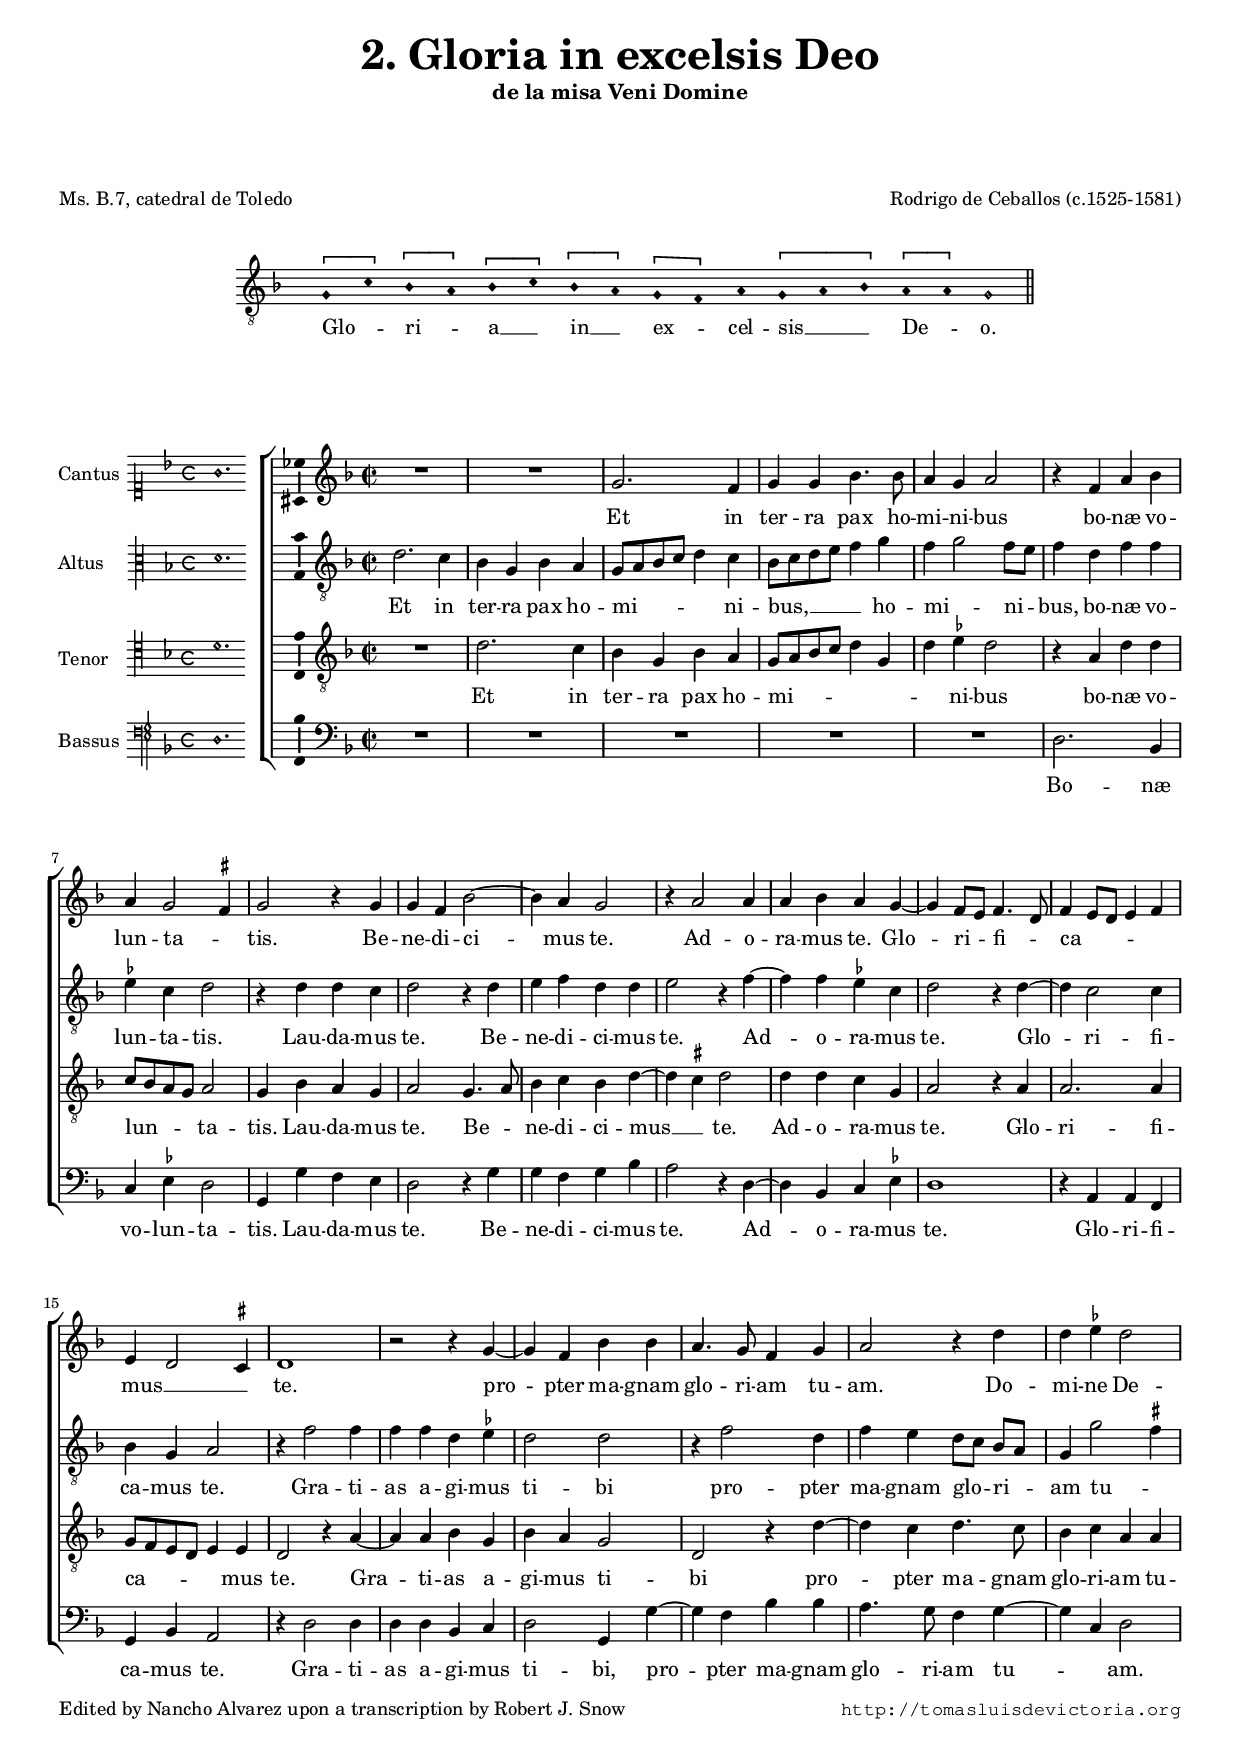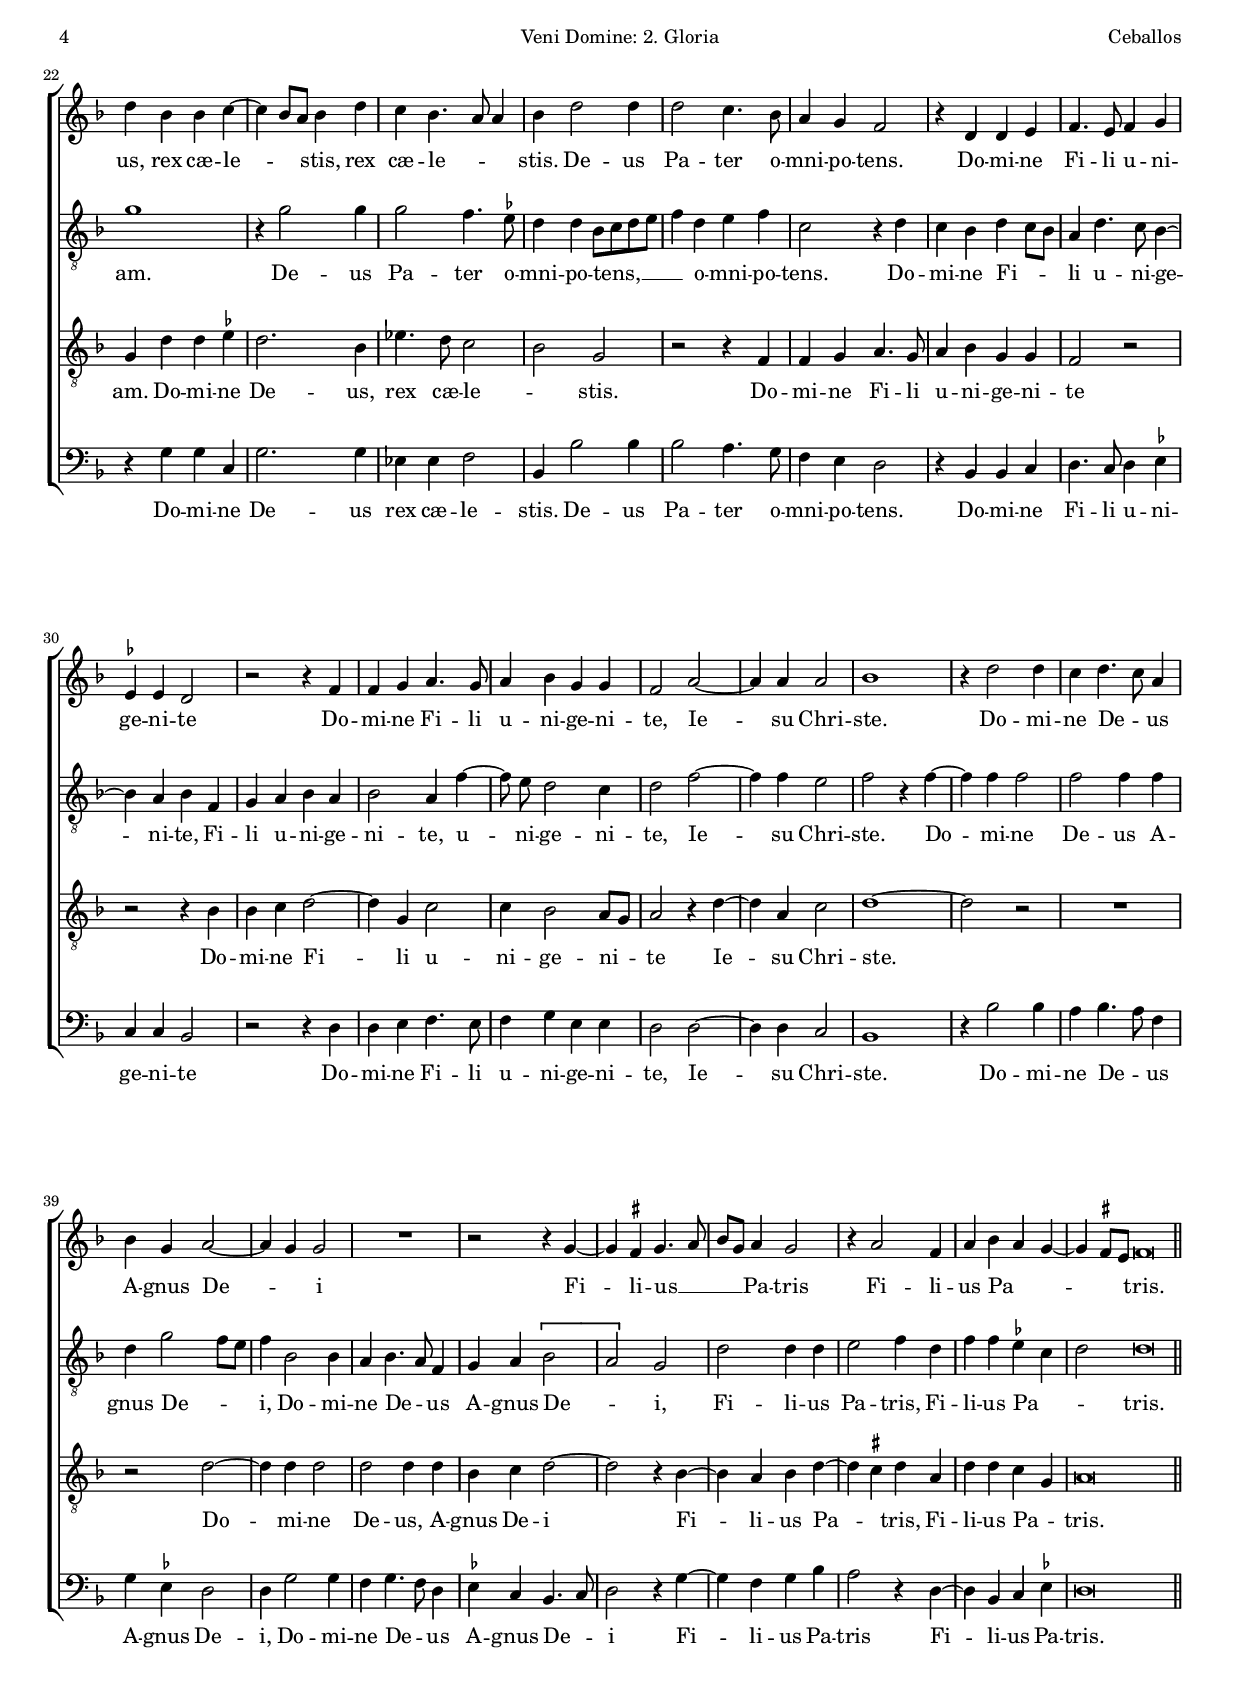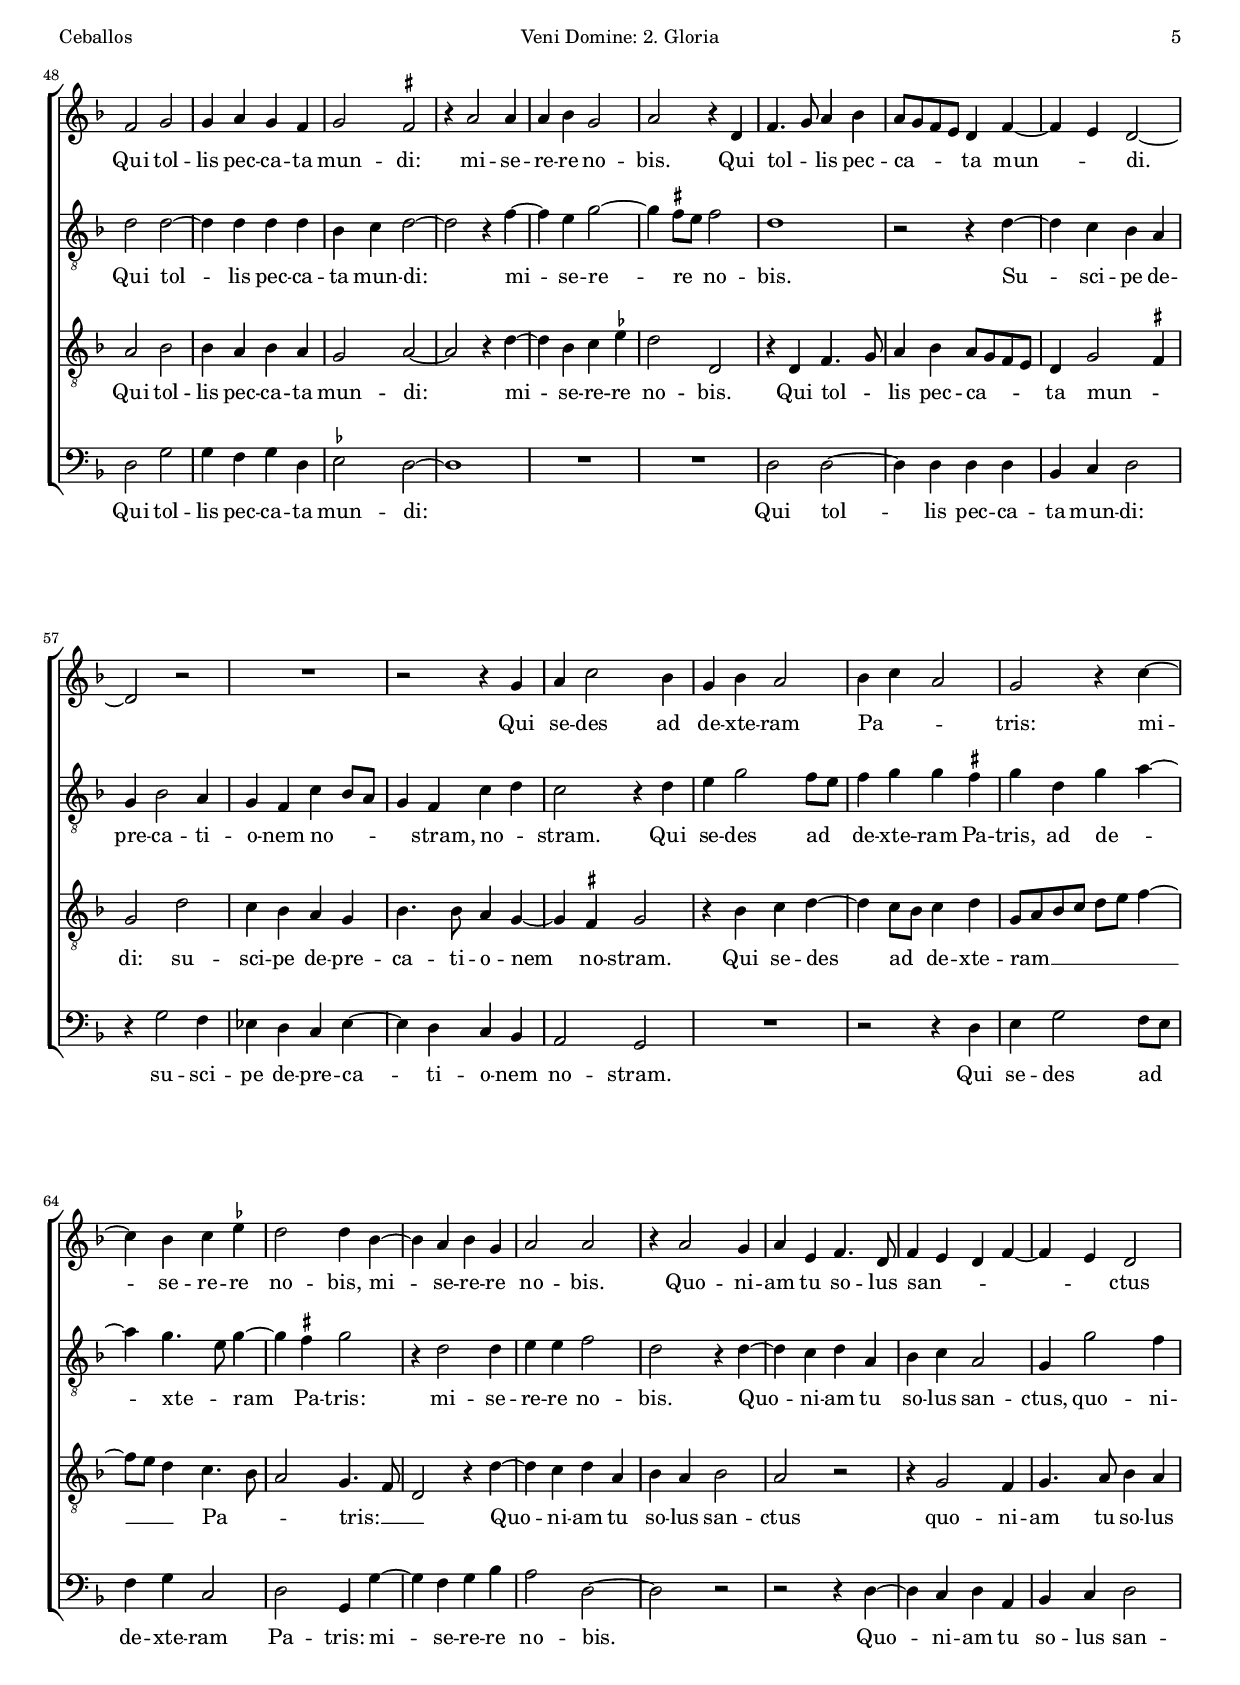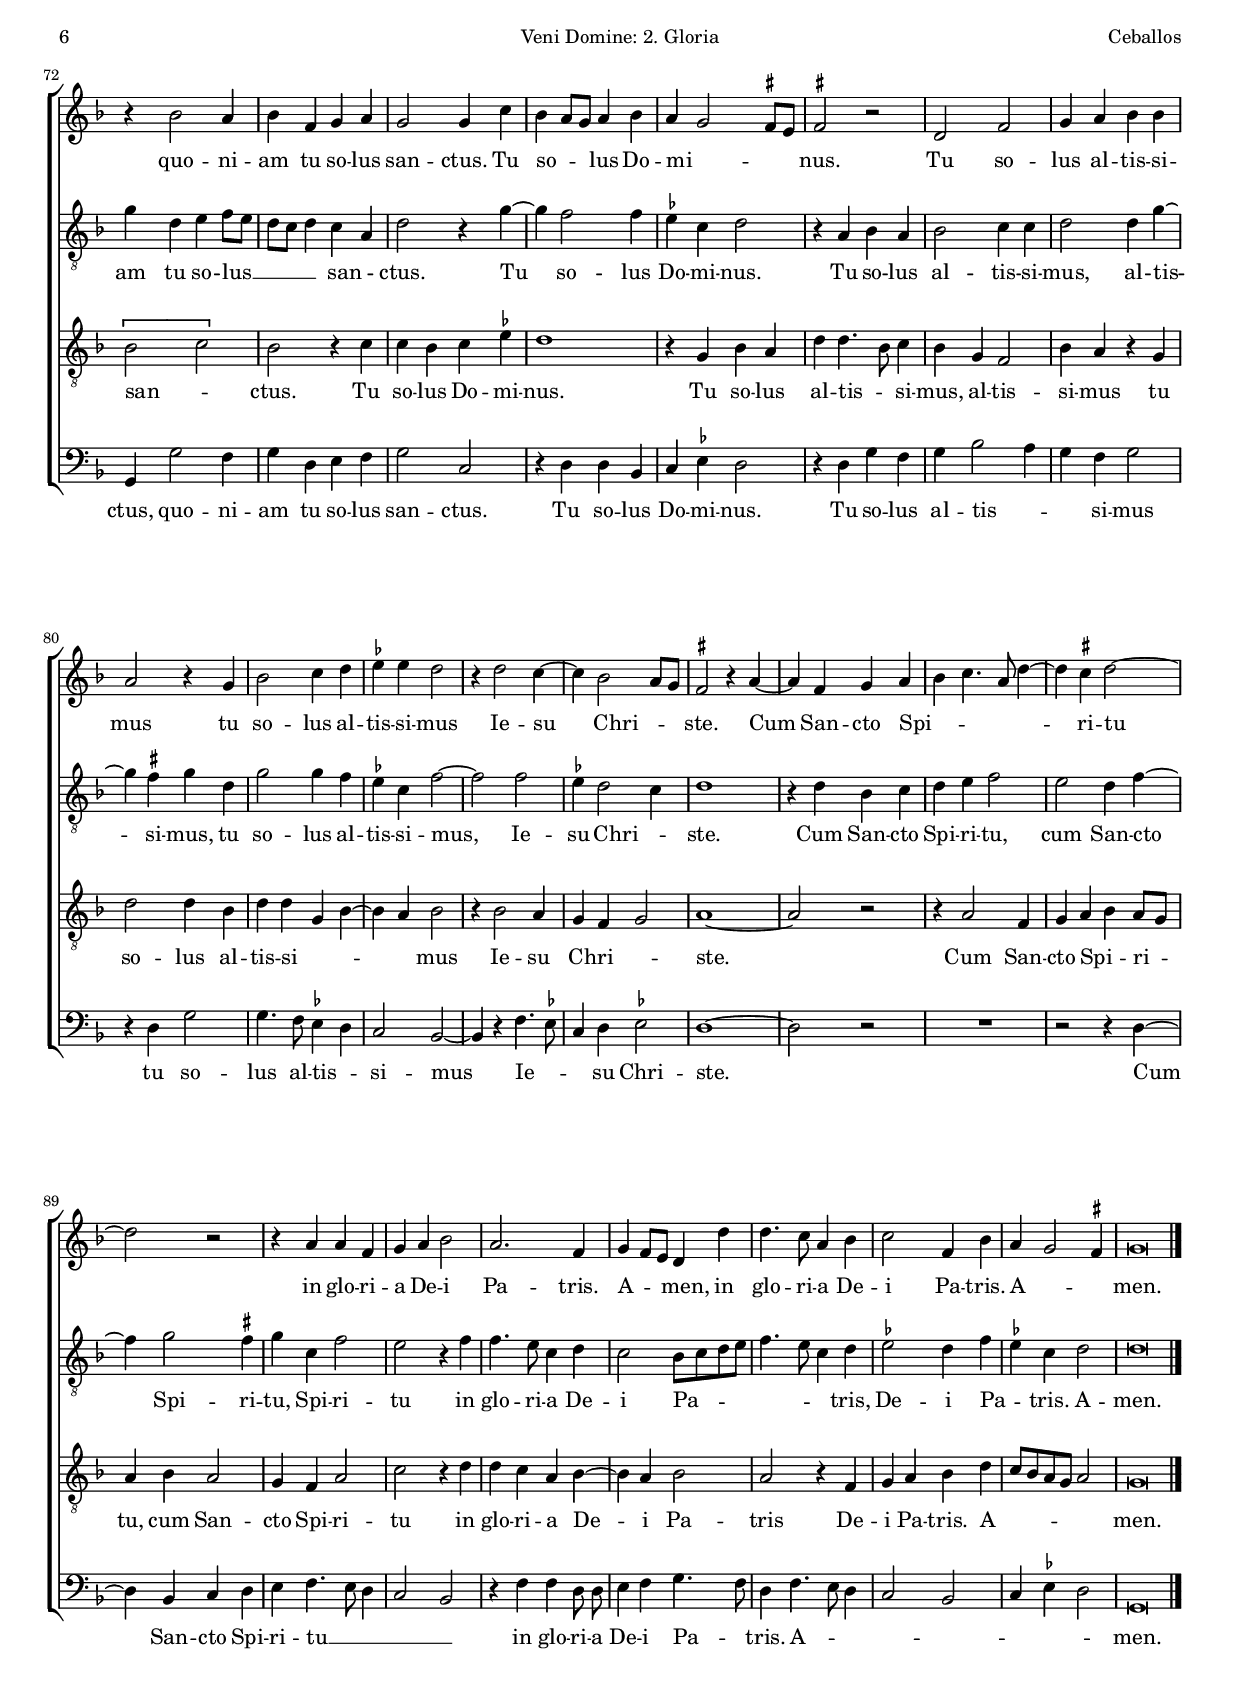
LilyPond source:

\version "2.18.0"

#(set-default-paper-size "a4")
#(set-global-staff-size 16.4)
#(ly:set-option 'point-and-click #f)
%mobile -s15.5 -i3.2

italicas=\override LyricText.font-shape = #'italic
rectas=\override LyricText.font-shape = #'upright
ss=\once \set suggestAccidentals = ##t
incipitwidth = 20
mtempo={\tempo 4 = 100}
mtempob={\tempo 4 = 50}
mt=#(define-music-function (parser location offset) (number?) ; move lyric text
      #{ \once \override LyricText.X-offset = -$offset #})

htitle="Veni Domine: 2. Gloria"
hcomposer="Ceballos"

\header {
	title=\markup{\fontsize #3 "2. Gloria in excelsis Deo"}
	subtitle="de la misa Veni Domine"
	subsubtitle=\markup{\null \vspace #3 }
	composer="Rodrigo de Ceballos (c.1525-1581)"
        pdfauthor=\composer
	%opus="(-)"
	poet=\markup{"Ms. B.7, catedral de Toledo"}
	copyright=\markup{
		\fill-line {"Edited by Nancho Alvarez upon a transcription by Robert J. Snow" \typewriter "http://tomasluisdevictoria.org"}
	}
%	tagline=""
}

\markup{\null \vspace #1 } %notablet

\score {\transpose c c {
<<
         \new Voice = "canto" {
                 %\set Staff.instrumentName=""
                 \override Staff.TimeSignature.transparent = ##t
                 \override Stem.transparent = ##t
                 \set Score.timing = ##f
                 \override NoteHead.style = #'neomensural         
                 \clef "G_8" 
                 \key f \major
                 \[g4 c'\] \[bes a\] \[bes c'\] \[bes a\] \[g f\] a \[g a bes\] \[a a\] g2*1/2
                 \bar "||"
         }
         \new Lyrics \lyricsto "canto" {
                Glo -- _ ri -- _ a __ _ in __ _ ex -- _ cel -- sis __ _ _ De -- _ o.
         }
>>
        }%transpose

\layout {
        \override LigatureBracket.padding = #1
        line-width=16.5\cm 
        indent=3.0\cm
        ragged-right = ##f
                %tablet line-width=14\cm
                %tablet indent=2\cm
}
}



global={\key f \major \time 2/2 \skip 1*47 \bar "||" \break
        \skip 1*50 \bar "|."
}


cantus=\relative c''{
	R1*2
	g2. f4
	g4 g bes4. bes8
	a4 g a2
	r4 f a bes
	a g2 \ss fis4
	g2 r4 g
	g f bes2 ~
	bes4 a g2
	r4 a2 a4
	a bes a g ~
	g4 f8 e f4. d8
	f4 e8 d e4 f
	e d2 \ss cis4
	d1
	r2 r4 g ~
	g f bes bes
	a4. g8 f4 g
	a2 r4 d
	d \ss ees d2
	d4 bes bes c ~
	c bes8 a bes4 d
	c bes4. a8 a4
	bes4 d2 d4
	d2 c4. bes8
	a4 g f2
	r4 d d e
	f4. e8 f4 g
	\ss ees4 ees d2
	r2 r4 f
	f g a4. g8
	a4 bes g g
	f2 a ~
	a4 a a2
	bes1
	r4 d2 d4
	c d4. c8 a4
	bes4 g a2 ~
	a4 g g2
	R1
	r2 r4 g ~
	g \ss fis g4. a8
	bes g a4 g2
	r4 a2 f4
	a bes a g ~
	g \ss fis8 e \mtempob fis\breve*1/4 \mtempo
	f2 g
	g4 a g f
	g2 \ss fis
	r4 a2 a4
	a bes g2
	a r4 d,
	f4. g8 a4 bes
	a8 g f e d4 f ~
	f e d2 ~
	d r
	R1
	r2 r4 g
	a c2 bes4
	g bes a2
	bes4 c a2
	g r4 c ~
	c bes c \ss ees
	d2 d4 bes ~
	bes a bes g
	a2 a
	r4 a2 g4
	a e f4. d8
	f4 e d f ~
	f e d2
	r4 bes'2 a4
	bes f g a
	g2 g4 c
	bes a8 g a4 bes
	a4 g2 \ss fis8 e
	\ss fis2 r
	d2 f
	g4 a bes bes
	a2 r4 g
	bes2 c4 d
	\ss ees4 ees d2
	r4 d2 c4 ~
	c bes2 a8 g
	\ss fis2 r4 a ~
	a f g a
	bes c4. a8 d4 ~
	d \ss cis d2 ~
	d r
	r4 a a f
	g a bes2
	a2. f4
	g f8 e d4 d' % Snow \ss ees
	d4. c8 a4 bes
	c2 f,4 bes
	a g2 \ss fis4 
	g\breve*1/2
}

altus=\relative c'{
	d2. c4
	bes4 g bes a
	g8 a bes c d4 c
	bes8 c d e f4 g
	f g2 f8 e
	f4 d f f
	\ss ees4 c d2
	r4 d d c
	d2 r4 d
	e f d d
	e2 r4 f ~
	f f \ss ees4 c
	d2 r4 d ~
	d c2 c4
	bes4 g a2
	r4 f'2 f4
	f f d \ss ees
	d2 d
	r4 f2 d4
	f e d8[ c] bes[ a]
	g4 g'2 \ss fis4
	g1
	r4 g2 g4
	g2 f4. \ss ees8
	d4 d bes8 c d e
	f4 d e f
	c2 r4 d
	c bes d c8 bes
	a4 d4. c8 bes4 ~
	bes4 a bes f
	g4 a bes a
	bes2 a4 f' ~
	f8 \noBeam e d2 c4 % Snow \ss ees
	d2 f ~
	f4 f e2 % Snow \ss ees2
	f2 r4 f ~
	f f f2
	f2 f4 f
	d4 g2 f8 e
	f4 bes,2 bes4
	a bes4. a8 f4
	g4 a \[bes2
	a\] g
	d'2 d4 d
	e2 f4 d
	f f \ss ees4 c
	d2 d\breve*1/4
	d2 d ~
	d4 d d d
	bes4 c d2 ~
	d r4 f ~
	f e4 g2 ~ % g4 ~ errata con ligadura y texto % \ss ees4
	g4 \ss fis8 e fis2
	d1
	r2 r4 d ~
	d c bes a
	g4 bes2 a4
	g4 f c' bes8 a
	g4 f c' d
	c2 r4 d
	e g2 f8 e
	f4 g g \ss fis
	g d g a ~
	a g4. e8 g4 ~
	g \ss fis g2
	r4 d2 d4
	e4 e f2
	d r4 d ~
	d c d a
	bes c a2
	g4 g'2 f4
	g d e f8 e
	d c d4 c a
	d2 r4 g ~
	g f2 f4
	\ss ees4 c d2
	r4 a bes a
	bes2 c4 c
	d2 d4 g ~
	g \ss fis4 g d
	g2 g4 f
	\ss ees4 c f2 ~
	f f
	\ss ees4 d2 c4
	d1
	r4 d bes c
	d e f2
	e2 d4 f ~
	f g2 \ss fis4
	g c, f2
	e2 r4 f
	f4. e8 c4 d % Snow \ss ees8
	c2 bes8 c d e % Snow \ss ees
	f4. e8 c4 d % Snow \ss ees8
	\ss ees2 d4 f
	\ss ees4 c d2
	d\breve*1/2
}

tenor=\relative c'{
	R1
	d2. c4
	bes4 g bes a
	g8 a bes c d4 g,
	d' \ss ees d2
	r4 a d d
	c8 bes a g a2
	g4 bes a g
	a2 g4. a8
	bes4 c bes d ~
	d \ss cis d2
	d4 d c g
	a2 r4 a
	a2. a4
	g8 f e d e4 e
	d2 r4 a' ~
	a a bes g
	bes a g2
	d2 r4 d' ~
	d c d4. c8
	bes4 c a a
	g4 d' d \ss ees
	d2. bes4
	ees4. d8 c2
	bes2 g
	r2 r4 f
	f g a4. g8
	a4 bes g g
	f2 r
	r2 r4 bes
	bes4 c d2 ~
	d4 g, c2
	c4 bes2 a8 g
	a2 r4 d ~
	d a c2
	d1 ~
	d2 r
	R1
	r2 d ~
	d4 d d2
	d d4 d
	bes c d2 ~
	d r4 bes ~
	bes a bes d ~
	d \ss cis d a
	d d c g
	a\breve*1/2
	a2 bes
	bes4 a bes a
	g2 a ~
	a r4 d ~
	d bes c \ss ees 
	d2 d,
	r4 d f4. g8
	a4 bes a8 g f e
	d4 g2 \ss fis4
	g2 d'
	c4 bes a g
	bes4. bes8 a4 g ~
	g \ss fis4 g2
	r4 bes c d ~
	d c8 bes c4 d
	g,8 a bes c d e f4 ~
	f8 e d4 c4. bes8
	a2 g4. f8
	d2 r4 d' ~
	d4 c d a
	bes a bes2
	a r
	r4 g2 f4
	g4. a8 bes4 a
	\[bes2 c\]
	bes2 r4 c
	c bes c \ss ees
	d1
	r4 g, bes a
	d d4. bes8 c4
	bes4 g f2
	bes4 a r g
	d'2 d4 bes
	d d g,4 bes ~
	bes4 a bes2
	r4 bes2 a4
	g f g2
	a1 ~
	a2 r
	r4 a2 f4
	g4 a bes a8 g
	a4 bes a2
	g4 f a2
	c2 r4 d
	d c a bes ~
	bes4 a bes2
	a2 r4 f
	g a bes d
	c8 bes a g a2
	g\breve*1/2
}

bassus=\relative c{
	R1*5
	d2. bes4
	c4 \ss ees d2
	g,4 g' f e % Snow \ss ees
	d2 r4 g
	g f g bes
	a2 r4 d, ~
	d bes c \ss ees
	d1
	r4 a a f
	g bes a2
	r4 d2 d4
	d d bes c
	d2 g,4 g' ~
	g4 f bes bes
	a4. g8 f4 g ~
	g c, d2
	r4 g g c,
	g'2. g4
	ees4 ees f2
	bes,4 bes'2 bes4
	bes2 a4. g8
	f4 e d2 % Snow \ss ees
	r4 bes bes c
	d4. c8 d4 \ss ees
	c c bes2
	r2 r4 d
	d e f4. e8
	f4 g e e % Snow \ss ees
	d2 d ~
	d4 d c2
	bes1
	r4 bes'2 bes4
	a bes4. a8 f4
	g \ss ees4 d2
	d4 g2 g4
	f g4. f8 d4
	\ss ees4 c bes4. c8
	d2 r4 g ~
	g f g bes 
	a2 r4 d, ~
	d bes c \ss ees
	d\breve*1/2
	d2 g
	g4 f g d
	\ss ees2 d ~
	d1
	R1*2
	d2 d ~
	d4 d d d
	bes c d2
	r4 g2 f4
	ees4 d c ees ~
	ees d c bes
	a2 g
	R1
	r2 r4 d'
	e g2 f8 e
	f4 g c,2
	d2 g,4 g' ~
	g f g bes
	a2 d, ~
	d r
	r2 r4 d ~
	d c d a
	bes c d2
	g,4 g'2 f4
	g d e f
	g2 c,
	r4 d d bes
	c4 \ss ees4 d2
	r4 d g f
	g4 bes2 a4
	g f g2
	r4 d g2
	g4. f8 \ss ees4 d
	c2 bes ~
	bes4 r f'4. \ss ees8
	c4 d \ss ees2
	d1 ~
	d2 r
	R1
	r2 r4 d ~
	d bes c d
	e4 f4. e8 d4
	c2 bes
	r4 f' f d8 \noBeam d
	e4 f g4. f8 % Snow \ss ees4
	d4 f4. e8 d4 % Snow \ss ees8
	c2 bes
	c4 \ss ees d2
	g,\breve*1/2
}

textocantus=\lyricmode{
Et in ter -- ra pax ho -- mi -- ni -- bus
bo -- næ vo -- lun -- ta -- _ tis.
Be -- ne -- di -- ci -- mus te.
Ad -- o -- ra -- mus te.
\mt #1 Glo -- ri -- _ fi -- _ ca -- _ _ _ _ \mt #.5 mus __ _ _ te.
pro -- pter ma -- gnam glo -- ri -- am tu -- am.
Do -- mi -- ne De -- us,
rex cæ -- le -- _ _ stis,
rex cæ -- le -- _ _ stis.
De -- us Pa -- ter o -- mni -- po -- tens.
Do -- mi -- ne Fi -- li u -- ni -- ge -- ni -- te
Do -- mi -- ne Fi -- li u -- ni -- ge -- ni -- te,
Ie -- su Chri -- ste.
Do -- mi -- ne De -- _ us A -- gnus De -- _ i
Fi -- li -- us __ _ _ _ Pa -- tris
Fi -- li -- us Pa -- _ _ _ _ tris.
Qui tol -- lis pec -- ca -- ta mun -- di:
mi -- se -- re -- re no -- bis.
Qui tol -- _ lis pec -- ca -- _ _ _ ta \mt #1 mun -- _ di.
Qui se -- des ad de -- xte -- ram Pa -- _ _ tris:
mi -- se -- re -- re no -- bis,
mi -- se -- re -- re no -- bis.
Quo -- ni -- am tu so -- lus san -- _ _ _ _ ctus
quo -- ni -- am tu so -- lus san -- ctus.
Tu so -- _ _ lus Do -- mi -- _ _ _ nus.
Tu so -- lus al -- tis -- si -- mus
tu so -- lus al -- tis -- si -- mus Ie -- su \mt #.5 Chri -- _ _ ste.
Cum San -- cto Spi -- _ _ _ _ ri -- tu
in glo -- ri -- a De -- i Pa -- tris.
A -- _ _ \mt #1.4 men,
in glo -- ri -- a De -- i Pa -- tris. A -- _ _ men.
}

textoaltus=\lyricmode{
Et in ter -- ra pax ho -- mi -- _ _ _ _ ni -- bus, __ _ _ _ _ 
ho -- mi -- _ ni -- _ bus,
bo -- næ vo -- lun -- ta -- tis.
Lau -- da -- mus te.
Be -- ne -- di -- ci -- mus te.
Ad -- o -- ra -- mus te.
Glo -- ri -- fi -- ca -- mus te.
Gra -- ti -- as a -- gi -- mus ti -- bi
pro -- pter ma -- gnam glo -- _ ri -- _ am tu -- _ am.
De -- us Pa -- ter o -- mni -- po -- tens, __ _ _ _ _ 
o -- mni -- po -- tens.
Do -- mi -- ne Fi -- _ _ li u -- ni -- ge -- ni -- te,
Fi -- li u -- ni -- ge -- ni -- te,
u -- ni -- ge -- ni -- te,
Ie -- su Chri -- ste.
Do -- mi -- ne De -- us
A -- gnus De -- _ _ i,
Do -- mi -- ne De -- _ us
A -- gnus De -- _ i,
Fi -- li -- us Pa -- tris,
Fi -- li -- us Pa -- _ _ tris.
Qui tol -- lis pec -- ca -- ta mun -- di:
mi -- se -- re -- re _ no -- bis. % errata
Su -- sci -- pe de -- pre -- ca -- ti -- o -- nem no -- _ _ _ \mt #2 stram,
no -- _ \mt #2 stram.
Qui se -- des ad _ de -- xte -- ram Pa -- tris,
ad de -- _ xte -- _ ram Pa -- tris:
mi -- se -- re -- re no -- bis.
Quo -- ni -- am tu so -- lus san -- ctus,
quo -- ni -- am tu so -- lus __ _ _ _ _ \mt #.5 san -- _ ctus.
Tu so -- lus Do -- mi -- nus.
Tu so -- lus al -- tis -- si -- mus,
al -- tis -- si -- mus,
tu so -- lus al -- tis -- si -- mus,
Ie -- su \mt #.5 Chri -- _ ste.
Cum San -- cto Spi -- ri -- tu,
cum San -- cto Spi -- ri -- tu,
Spi -- ri -- tu
in glo -- ri -- a De -- i Pa -- _ _ _ _ _ _ tris,
De -- i Pa -- _ tris. A -- men. % Pa -- tris. A -- _ men.
}

textotenor=\lyricmode{
Et in ter -- ra pax ho -- mi -- _ _ _ _ _ _ ni -- bus
bo -- næ vo -- lun -- _ _ _ ta -- tis.
Lau -- da -- mus te.
Be -- _ ne -- di -- ci -- mus __ _ te.
Ad -- o -- ra -- mus te.
Glo -- ri -- fi -- ca -- _ _ _ _ mus te.
Gra -- ti -- as a -- gi -- mus ti -- bi
\mt #1 pro -- pter ma -- gnam glo -- ri -- am tu -- am.
Do -- mi -- ne De -- us,
rex cæ -- le -- _ stis.
Do -- mi -- ne Fi -- li u -- ni -- ge -- ni -- te
Do -- mi -- ne Fi -- li u -- ni -- ge -- ni -- _ te
Ie -- su Chri -- ste.
Do -- mi -- ne De -- us,
A -- gnus De -- i
Fi -- li -- us Pa -- _ tris,
Fi -- li -- us Pa -- _ tris.
Qui tol -- lis pec -- ca -- ta mun -- di:
mi -- se -- re -- re no -- bis.
Qui tol -- _ lis pec -- ca -- _ _ _ ta mun -- _ di:
su -- sci -- pe de -- pre -- ca -- ti -- o -- nem no -- stram.
Qui se -- des ad _ de -- xte -- ram __ _ _ _ _ _ _ _ _ Pa -- _ _ tris: __ _ _ 
Quo -- ni -- am tu so -- lus san -- ctus
quo -- ni -- am tu so -- lus san -- _ ctus.
Tu so -- lus Do -- mi -- nus.
Tu so -- lus al -- tis -- _ si -- mus,
al -- tis -- si -- mus
tu so -- lus al -- tis -- si -- _ _ _ mus
Ie -- su \mt #.5 Chri -- _ _ ste.
Cum San -- cto Spi -- _ ri -- _ tu,
cum San -- cto Spi -- ri -- tu
in glo -- ri -- a De -- i Pa -- tris
De -- i Pa -- tris. A -- _ _ _ _ _ men.
}

textobassus=\lyricmode{
Bo -- næ vo -- lun -- ta -- tis.
Lau -- da -- mus te.
Be -- ne -- di -- ci -- mus te.
Ad -- o -- ra -- mus te.
Glo -- ri -- fi -- ca -- mus te.
Gra -- ti -- as a -- gi -- mus ti -- bi,
pro -- pter ma -- gnam glo -- ri -- am tu -- _ am.
Do -- mi -- ne De -- us rex cæ -- le -- stis.
De -- us Pa -- ter o -- mni -- po -- tens.
Do -- mi -- ne Fi -- li u -- ni -- ge -- ni -- te
Do -- mi -- ne Fi -- li u -- ni -- ge -- ni -- te,
Ie -- su Chri -- ste.
Do -- mi -- ne De -- _ us
A -- gnus De -- i,
Do -- mi -- ne De -- _ us
A -- gnus De -- _ i
Fi -- li -- us Pa -- tris
Fi -- li -- us Pa -- tris.
Qui tol -- lis pec -- ca -- ta mun -- di:
Qui tol -- lis pec -- ca -- ta mun -- di:
su -- sci -- pe de -- pre -- ca -- ti -- o -- nem no -- stram.
Qui se -- des ad _ de -- xte -- ram Pa -- tris:
mi -- se -- re -- re no -- bis.
\mt #1 Quo -- ni -- am tu so -- lus san -- ctus,
quo -- ni -- am tu so -- lus san -- ctus.
Tu so -- lus Do -- mi -- nus.
Tu so -- lus al -- tis -- _ _ si -- mus
tu so -- lus al -- tis -- _ si -- mus
Ie -- _ _ su Chri -- ste.
Cum San -- cto Spi -- ri -- tu __ _ _ _ _ 
in glo -- ri -- a De -- i Pa -- _ tris.
A -- _ _ _ _ _ _ _ men.
}


incipitcantus=\markup{
	\score{
		{ 
		\set Staff.instrumentName="Cantus "
		\override NoteHead.style = #'neomensural
		\override Staff.TimeSignature.style = #'neomensural
		\cadenzaOn 
		\clef "petrucci-c1"
		\key f \major
		\time 4/4
                g'1.
		} 

	\layout { line-width=\incipitwidth indent = 0 }
	}
}

incipitaltus=\markup{
	\score{
		{ 
		\set Staff.instrumentName="Altus    "
		\override NoteHead.style = #'neomensural 
		\override Staff.TimeSignature.style = #'neomensural
		\cadenzaOn 
		\clef "petrucci-c3"
		\key f \major
		\time 4/4
               d'1.
		} 
	\layout { line-width=\incipitwidth indent = 0 }
	}
}


incipittenor=\markup{
	\score{
		{ 
		\set Staff.instrumentName="Tenor   "
		\override NoteHead.style = #'neomensural 
		\override Staff.TimeSignature.style = #'neomensural
		\cadenzaOn 
		\clef "petrucci-c4"
		\key f \major
		\time 4/4
                d'1.
		} 
	\layout { line-width=\incipitwidth indent=0 }
	}
}

incipitbassus=\markup{
	\score{
		{ 
		\set Staff.instrumentName="Bassus "
		\override NoteHead.style = #'neomensural
		\override Staff.TimeSignature.style = #'neomensural
		\cadenzaOn 
		\clef "petrucci-f4"
		\key f \major
		\time 4/4
                d1.
		} 
	\layout { line-width=\incipitwidth indent = 0 }
	}
}

%\layout {
%       \context {\Voice
%               \remove Ligature_bracket_engraver
%               \consists Mensural_ligature_engraver
%       }
%       line-width=\incipitwidth
%       indent = 0
%}

\score {\transpose c' c'{
\new ChoirStaff<<

	\new Staff <<\global
	\new Voice="v1" {
		\set Staff.instrumentName=\incipitcantus
		\clef "treble"
		\cantus }
	\new Lyrics \lyricsto "v1" {\textocantus }
	>>

	\new Staff <<\global
	\new Voice="v2" {
		\set Staff.instrumentName=\incipitaltus
		\clef "G_8"
		\altus }
	\new Lyrics \lyricsto "v2" {\textoaltus }
	>>
	
	\new Staff <<\global
	\new Voice="v3" {
		\set Staff.instrumentName=\incipittenor
		\clef "G_8"
		\tenor }
	\new Lyrics \lyricsto "v3" {\textotenor }
	>>

	\new Staff <<\global
	\new Voice="v4" {
		\set Staff.instrumentName=\incipitbassus
		\clef "bass"
		\bassus }
	\new Lyrics \lyricsto "v4" {\textobassus }
	>>
	
>>

	} % transpose

\layout{ 
	\context {\Lyrics 
		\override VerticalAxisGroup.staff-affinity = #UP
		\override VerticalAxisGroup.nonstaff-relatedstaff-spacing =
			#'((basic-distance . 0) (minimum-distance . 0) (padding . 1))
		\override LyricText.font-size = #1.2
		\override LyricHyphen.minimum-distance = #0.5
	}
	\context {\Score 
		tempoHideNote = ##t
		\override BarNumber.padding = #2 
	}
	\context {\Voice 
		%melismaBusyProperties = #'()
		%autoBeaming = ##f
	}
	\context {\Staff 
                %\RemoveEmptyStaves
                %\override VerticalAxisGroup.remove-first = ##t
		\override VerticalAxisGroup.staff-staff-spacing =
			#'((basic-distance . 11) (minimum-distance . 0) (padding . 1))
		\consists Ambitus_engraver 
		\override LigatureBracket.padding = #1
	}
}

%\midi { \mtempo }

}


\paper{
	evenHeaderMarkup=\markup  \fill-line { \fromproperty #'page:page-number-string \htitle \hcomposer }
	oddHeaderMarkup= \markup  \fill-line { \on-the-fly #not-first-page \hcomposer \on-the-fly #not-first-page \htitle \on-the-fly #not-first-page \fromproperty #'page:page-number-string }
	%system-count=20
	%page-count = 8
	ragged-last-bottom = ##f
	indent=3.6\cm
	system-system-spacing =
	#'((basic-distance . 20) (minimum-distance . 0) (padding . 5))
	top-system-spacing = % header
	#'((basic-distance . 8) (minimum-distance . 0) (padding . 0))
	last-bottom-spacing = % footer
	#'((basic-distance . 12) (minimum-distance . 0) (padding . 0))
	markup-system-spacing.padding = #1.5
        score-system-spacing =
	#'((basic-distance . 24) (minimum-distance . 0) (padding . 0))
	

first-page-number=3
}